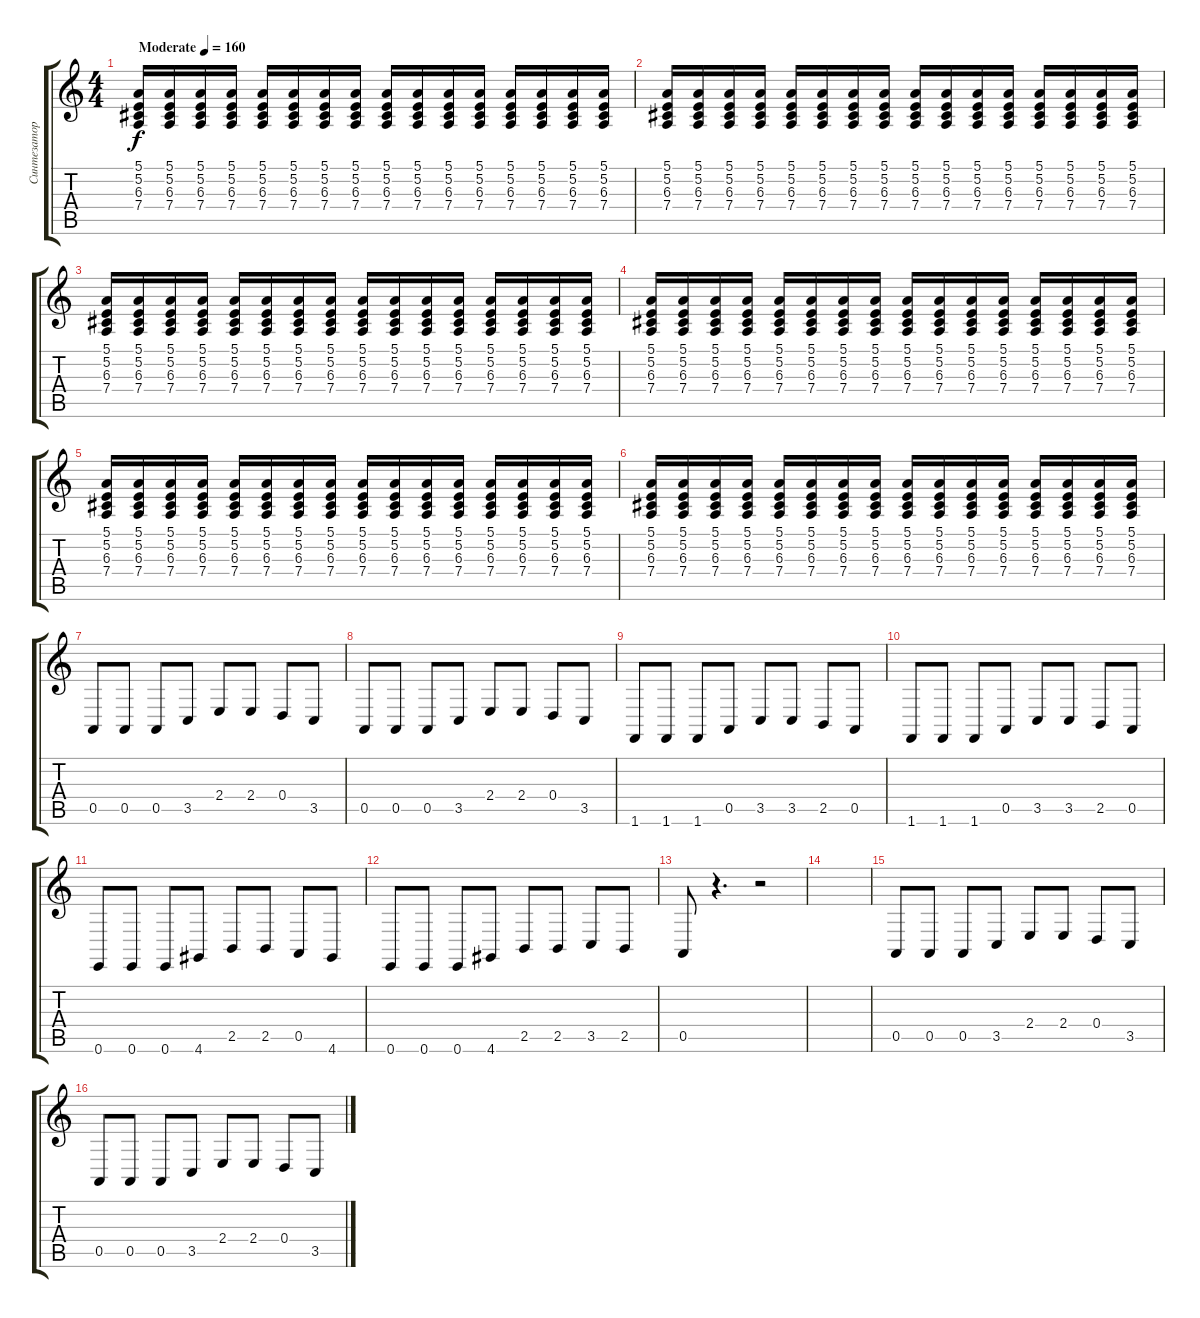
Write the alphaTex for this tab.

\track ("Синтезатор" "Синтезатор") {instrument shamisen}
\staff {score tabs}
\tuning (E4 B3 G3 D3 A2 E2) {hide}
\ts (4 4)
\tempo (160 "Moderate")
\clef g2
\ks c
(5.1 5.2 6.3 7.4).16{dy f volume 7 instrument seashore} (5.1 5.2 6.3 7.4).16 (5.1 5.2 6.3 7.4).16 (5.1 5.2 6.3 7.4).16 (5.1 5.2 6.3 7.4).16 (5.1 5.2 6.3 7.4).16 (5.1 5.2 6.3 7.4).16 (5.1 5.2 6.3 7.4).16 (5.1 5.2 6.3 7.4).16 (5.1 5.2 6.3 7.4).16 (5.1 5.2 6.3 7.4).16 (5.1 5.2 6.3 7.4).16 (5.1 5.2 6.3 7.4).16 (5.1 5.2 6.3 7.4).16 (5.1 5.2 6.3 7.4).16 (5.1 5.2 6.3 7.4).16 |
(5.1 5.2 6.3 7.4).16 (5.1 5.2 6.3 7.4).16 (5.1 5.2 6.3 7.4).16 (5.1 5.2 6.3 7.4).16 (5.1 5.2 6.3 7.4).16 (5.1 5.2 6.3 7.4).16 (5.1 5.2 6.3 7.4).16 (5.1 5.2 6.3 7.4).16 (5.1 5.2 6.3 7.4).16 (5.1 5.2 6.3 7.4).16 (5.1 5.2 6.3 7.4).16 (5.1 5.2 6.3 7.4).16 (5.1 5.2 6.3 7.4).16 (5.1 5.2 6.3 7.4).16 (5.1 5.2 6.3 7.4).16 (5.1 5.2 6.3 7.4).16 |
(5.1 5.2 6.3 7.4).16 (5.1 5.2 6.3 7.4).16 (5.1 5.2 6.3 7.4).16 (5.1 5.2 6.3 7.4).16 (5.1 5.2 6.3 7.4).16 (5.1 5.2 6.3 7.4).16 (5.1 5.2 6.3 7.4).16 (5.1 5.2 6.3 7.4).16 (5.1 5.2 6.3 7.4).16 (5.1 5.2 6.3 7.4).16 (5.1 5.2 6.3 7.4).16 (5.1 5.2 6.3 7.4).16 (5.1 5.2 6.3 7.4).16 (5.1 5.2 6.3 7.4).16 (5.1 5.2 6.3 7.4).16 (5.1 5.2 6.3 7.4).16 |
(5.1 5.2 6.3 7.4).16 (5.1 5.2 6.3 7.4).16 (5.1 5.2 6.3 7.4).16 (5.1 5.2 6.3 7.4).16 (5.1 5.2 6.3 7.4).16 (5.1 5.2 6.3 7.4).16 (5.1 5.2 6.3 7.4).16 (5.1 5.2 6.3 7.4).16 (5.1 5.2 6.3 7.4).16 (5.1 5.2 6.3 7.4).16 (5.1 5.2 6.3 7.4).16 (5.1 5.2 6.3 7.4).16 (5.1 5.2 6.3 7.4).16 (5.1 5.2 6.3 7.4).16 (5.1 5.2 6.3 7.4).16 (5.1 5.2 6.3 7.4).16 |
(5.1 5.2 6.3 7.4).16 (5.1 5.2 6.3 7.4).16 (5.1 5.2 6.3 7.4).16 (5.1 5.2 6.3 7.4).16 (5.1 5.2 6.3 7.4).16 (5.1 5.2 6.3 7.4).16 (5.1 5.2 6.3 7.4).16 (5.1 5.2 6.3 7.4).16 (5.1 5.2 6.3 7.4).16 (5.1 5.2 6.3 7.4).16 (5.1 5.2 6.3 7.4).16 (5.1 5.2 6.3 7.4).16 (5.1 5.2 6.3 7.4).16 (5.1 5.2 6.3 7.4).16 (5.1 5.2 6.3 7.4).16 (5.1 5.2 6.3 7.4).16 |
(5.1 5.2 6.3 7.4).16 (5.1 5.2 6.3 7.4).16 (5.1 5.2 6.3 7.4).16 (5.1 5.2 6.3 7.4).16 (5.1 5.2 6.3 7.4).16 (5.1 5.2 6.3 7.4).16 (5.1 5.2 6.3 7.4).16 (5.1 5.2 6.3 7.4).16 (5.1 5.2 6.3 7.4).16 (5.1 5.2 6.3 7.4).16 (5.1 5.2 6.3 7.4).16 (5.1 5.2 6.3 7.4).16 (5.1 5.2 6.3 7.4).16 (5.1 5.2 6.3 7.4).16 (5.1 5.2 6.3 7.4).16 (5.1 5.2 6.3 7.4).16 |
0.5.8{volume 14 instrument shamisen} 0.5.8 0.5.8 3.5.8 2.4.8 2.4.8 0.4.8 3.5.8 |
0.5.8 0.5.8 0.5.8 3.5.8 2.4.8 2.4.8 0.4.8 3.5.8 |
1.6.8 1.6.8 1.6.8 0.5.8 3.5.8 3.5.8 2.5.8 0.5.8 |
1.6.8 1.6.8 1.6.8 0.5.8 3.5.8 3.5.8 2.5.8 0.5.8 |
0.6.8 0.6.8 0.6.8 4.6.8 2.5.8 2.5.8 0.5.8 4.6.8 |
0.6.8 0.6.8 0.6.8 4.6.8 2.5.8 2.5.8 3.5.8 2.5.8 |
0.5.8 r.4{d} r.2 |
|
0.5.8 0.5.8 0.5.8 3.5.8 2.4.8 2.4.8 0.4.8 3.5.8 |
0.5.8 0.5.8 0.5.8 3.5.8 2.4.8 2.4.8 0.4.8 3.5.8
